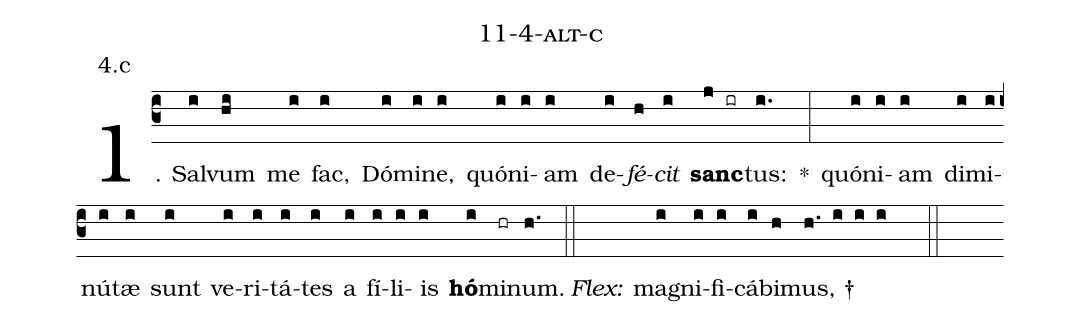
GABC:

name: 11-4-alt-c;
annotation: 4.c;
%%
(c3)1. Sal(i)vum(hi) me(i) fac,(i) Dó(i)mi(i)ne,(i) quón(i)i(i)am(i) de(i)<i>fé</i>(h)<i>cit</i>(i) <b>sanc</b>(j ir)tus:(i.) *(:) quón(i)i(i)am(i) di(i)mi(i)nú(i)tæ(i) sunt(i) ve(i)ri(i)tá(i)tes(i) a(i) fí(i)li(i)is(i) <b>hó</b>(i)mi(hr)num.(h.) (::)
<i>Flex:</i>()  ma(i)gni(i)fi(i)cá(i)bi(h)mus, †(h. i i i  ::)
